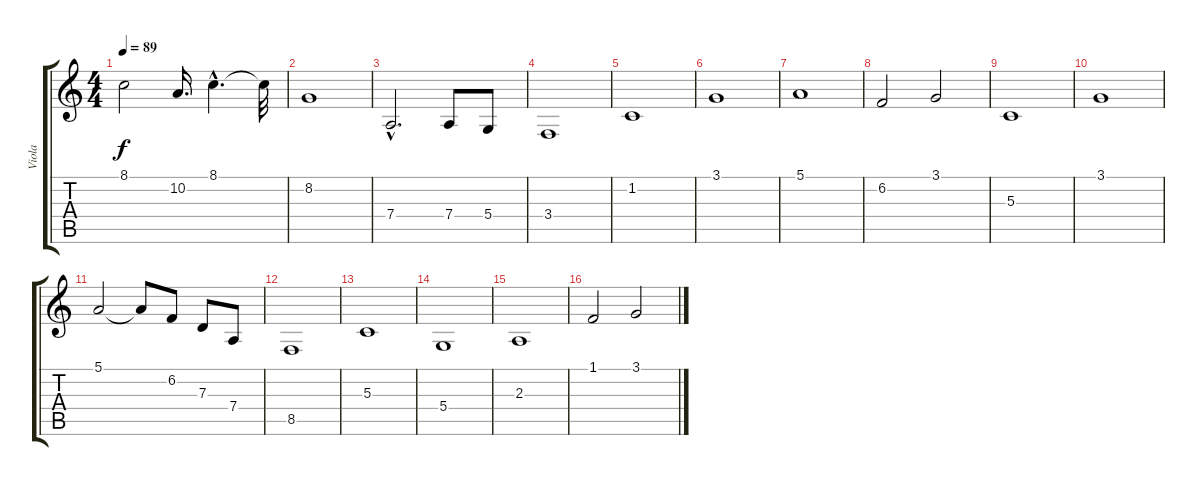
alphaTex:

\track ("Viola" "Viola") {instrument viola}
\staff {score tabs}
\tuning (E4 B3 G3 D3 A2 E2) {hide}
\ts (4 4)
\tempo 89
\clef g2
\ks c
8.1.2{dy f} 10.2.16{d} 8.1{hac}.4{d} 8.1{t}.32 |
8.2.1 |
7.4{hac}.2{d} 7.4.8 5.4.8 |
3.4.1 |
1.2.1 |
3.1.1 |
5.1.1 |
6.2.2 3.1.2 |
5.3.1 |
3.1.1 |
5.1.2 5.1{t}.8 6.2.8 7.3.8 7.4.8 |
8.5.1 |
5.3.1 |
5.4.1 |
2.3.1 |
1.1.2 3.1.2
